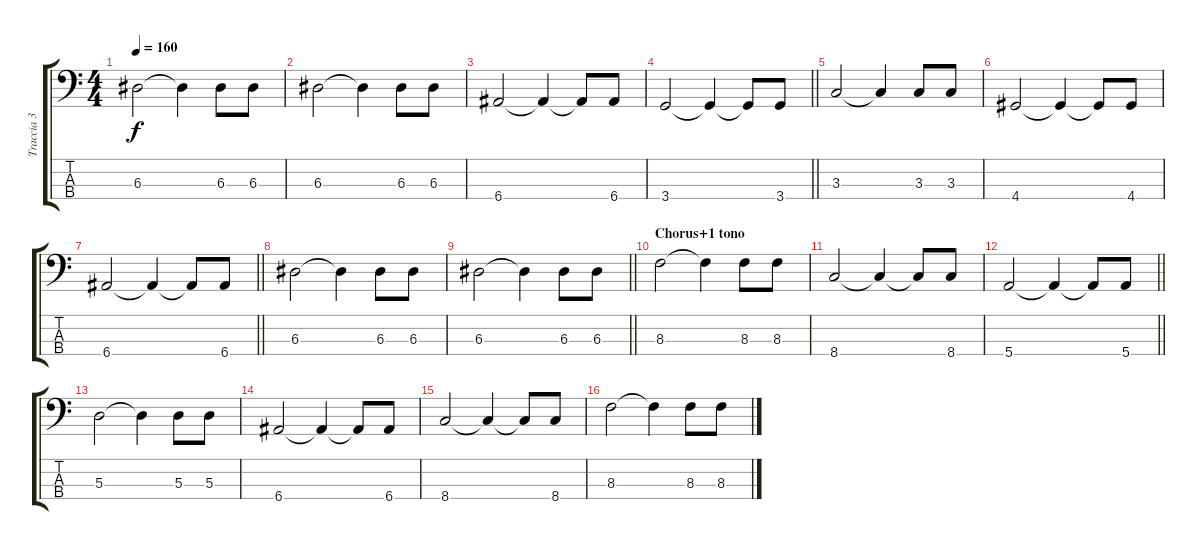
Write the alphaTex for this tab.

\track ("Traccia 3" "Traccia 3") {instrument electricbassfinger}
\staff {score tabs}
\tuning (G2 D2 A1 E1) {hide}
\ts (4 4)
\tempo 160
\clef f4
\ks c
6.3.2{dy f} 6.3{t}.4 6.3.8 6.3.8 |
6.3.2 6.3{t}.4 6.3.8 6.3.8 |
6.4.2 6.4{t}.4 6.4{t}.8 6.4.8 |
\barLineRight lightlight
3.4.2 3.4{t}.4 3.4{t}.8 3.4.8 |
3.3.2 3.3{t}.4 3.3.8 3.3.8 |
4.4.2 4.4{t}.4 4.4{t}.8 4.4.8 |
\barLineRight lightlight
6.4.2 6.4{t}.4 6.4{t}.8 6.4.8 |
6.3.2 6.3{t}.4 6.3.8 6.3.8 |
\barLineRight lightlight
6.3.2 6.3{t}.4 6.3.8 6.3.8 |
\section ("" "Chorus+1 tono")
8.3.2 8.3{t}.4 8.3.8 8.3.8 |
8.4.2 8.4{t}.4 8.4{t}.8 8.4.8 |
\barLineRight lightlight
5.4.2 5.4{t}.4 5.4{t}.8 5.4.8 |
5.3.2 5.3{t}.4 5.3.8 5.3.8 |
6.4.2 6.4{t}.4 6.4{t}.8 6.4.8 |
8.4.2 8.4{t}.4 8.4{t}.8 8.4.8 |
8.3.2 8.3{t}.4 8.3.8 8.3.8
